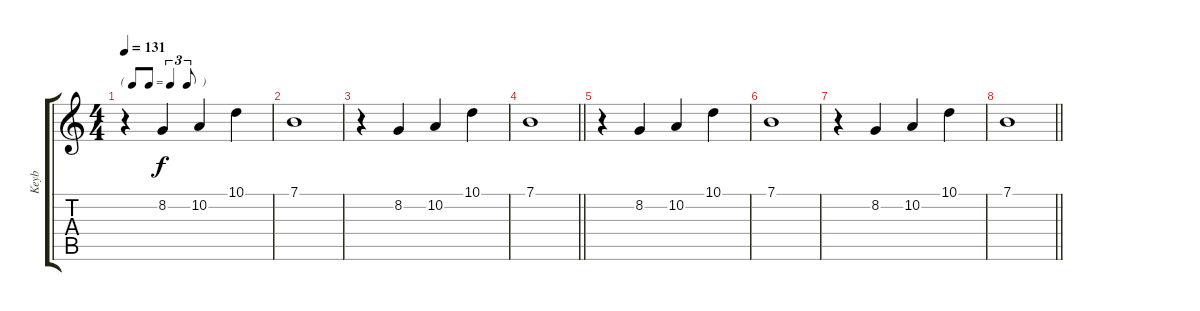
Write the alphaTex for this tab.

\track ("Keyb" "Keyb") {instrument tangoaccordion}
\staff {score tabs}
\tuning (E4 B3 G3 D3 A2 E2) {hide}
\ts (4 4)
\tf triplet8th
\tempo 131
\clef g2
\ks c
r.4{dy f} 8.2.4 10.2.4 10.1.4 |
7.1.1 |
r.4 8.2.4 10.2.4 10.1.4 |
\barLineRight lightlight
7.1.1 |
r.4 8.2.4 10.2.4 10.1.4 |
7.1.1 |
r.4 8.2.4 10.2.4 10.1.4 |
\barLineRight lightlight
7.1.1
